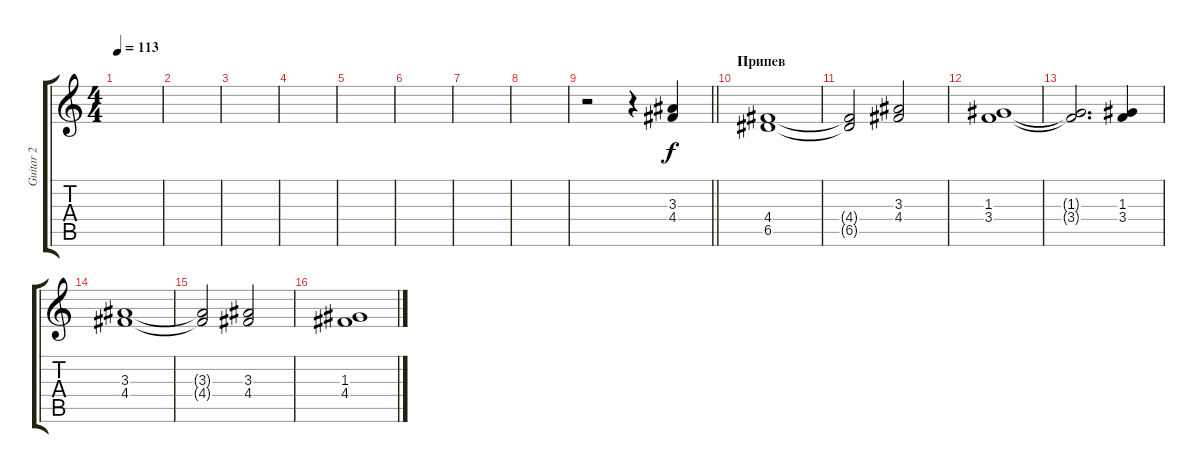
\track ("Guitar 2" "Guitar 2") {instrument electricguitarjazz}
\staff {score tabs}
\tuning (E4 B3 G3 D3 A2 E2) {hide}
\ts (4 4)
\tempo 113
\clef g2
\ks c
|
|
|
|
|
|
|
|
\barLineRight lightlight
r.2 r.4 (3.3 4.4).4 |
\section ("" "Припев")
(4.4 6.5).1 |
(4.4{t} 6.5{t}).2 (3.3 4.4).2 |
(1.3 3.4).1 |
(1.3{t} 3.4{t}).2{d} (1.3 3.4).4 |
(3.3 4.4).1 |
(3.3{t} 4.4{t}).2 (3.3 4.4).2 |
(1.3 4.4).1
